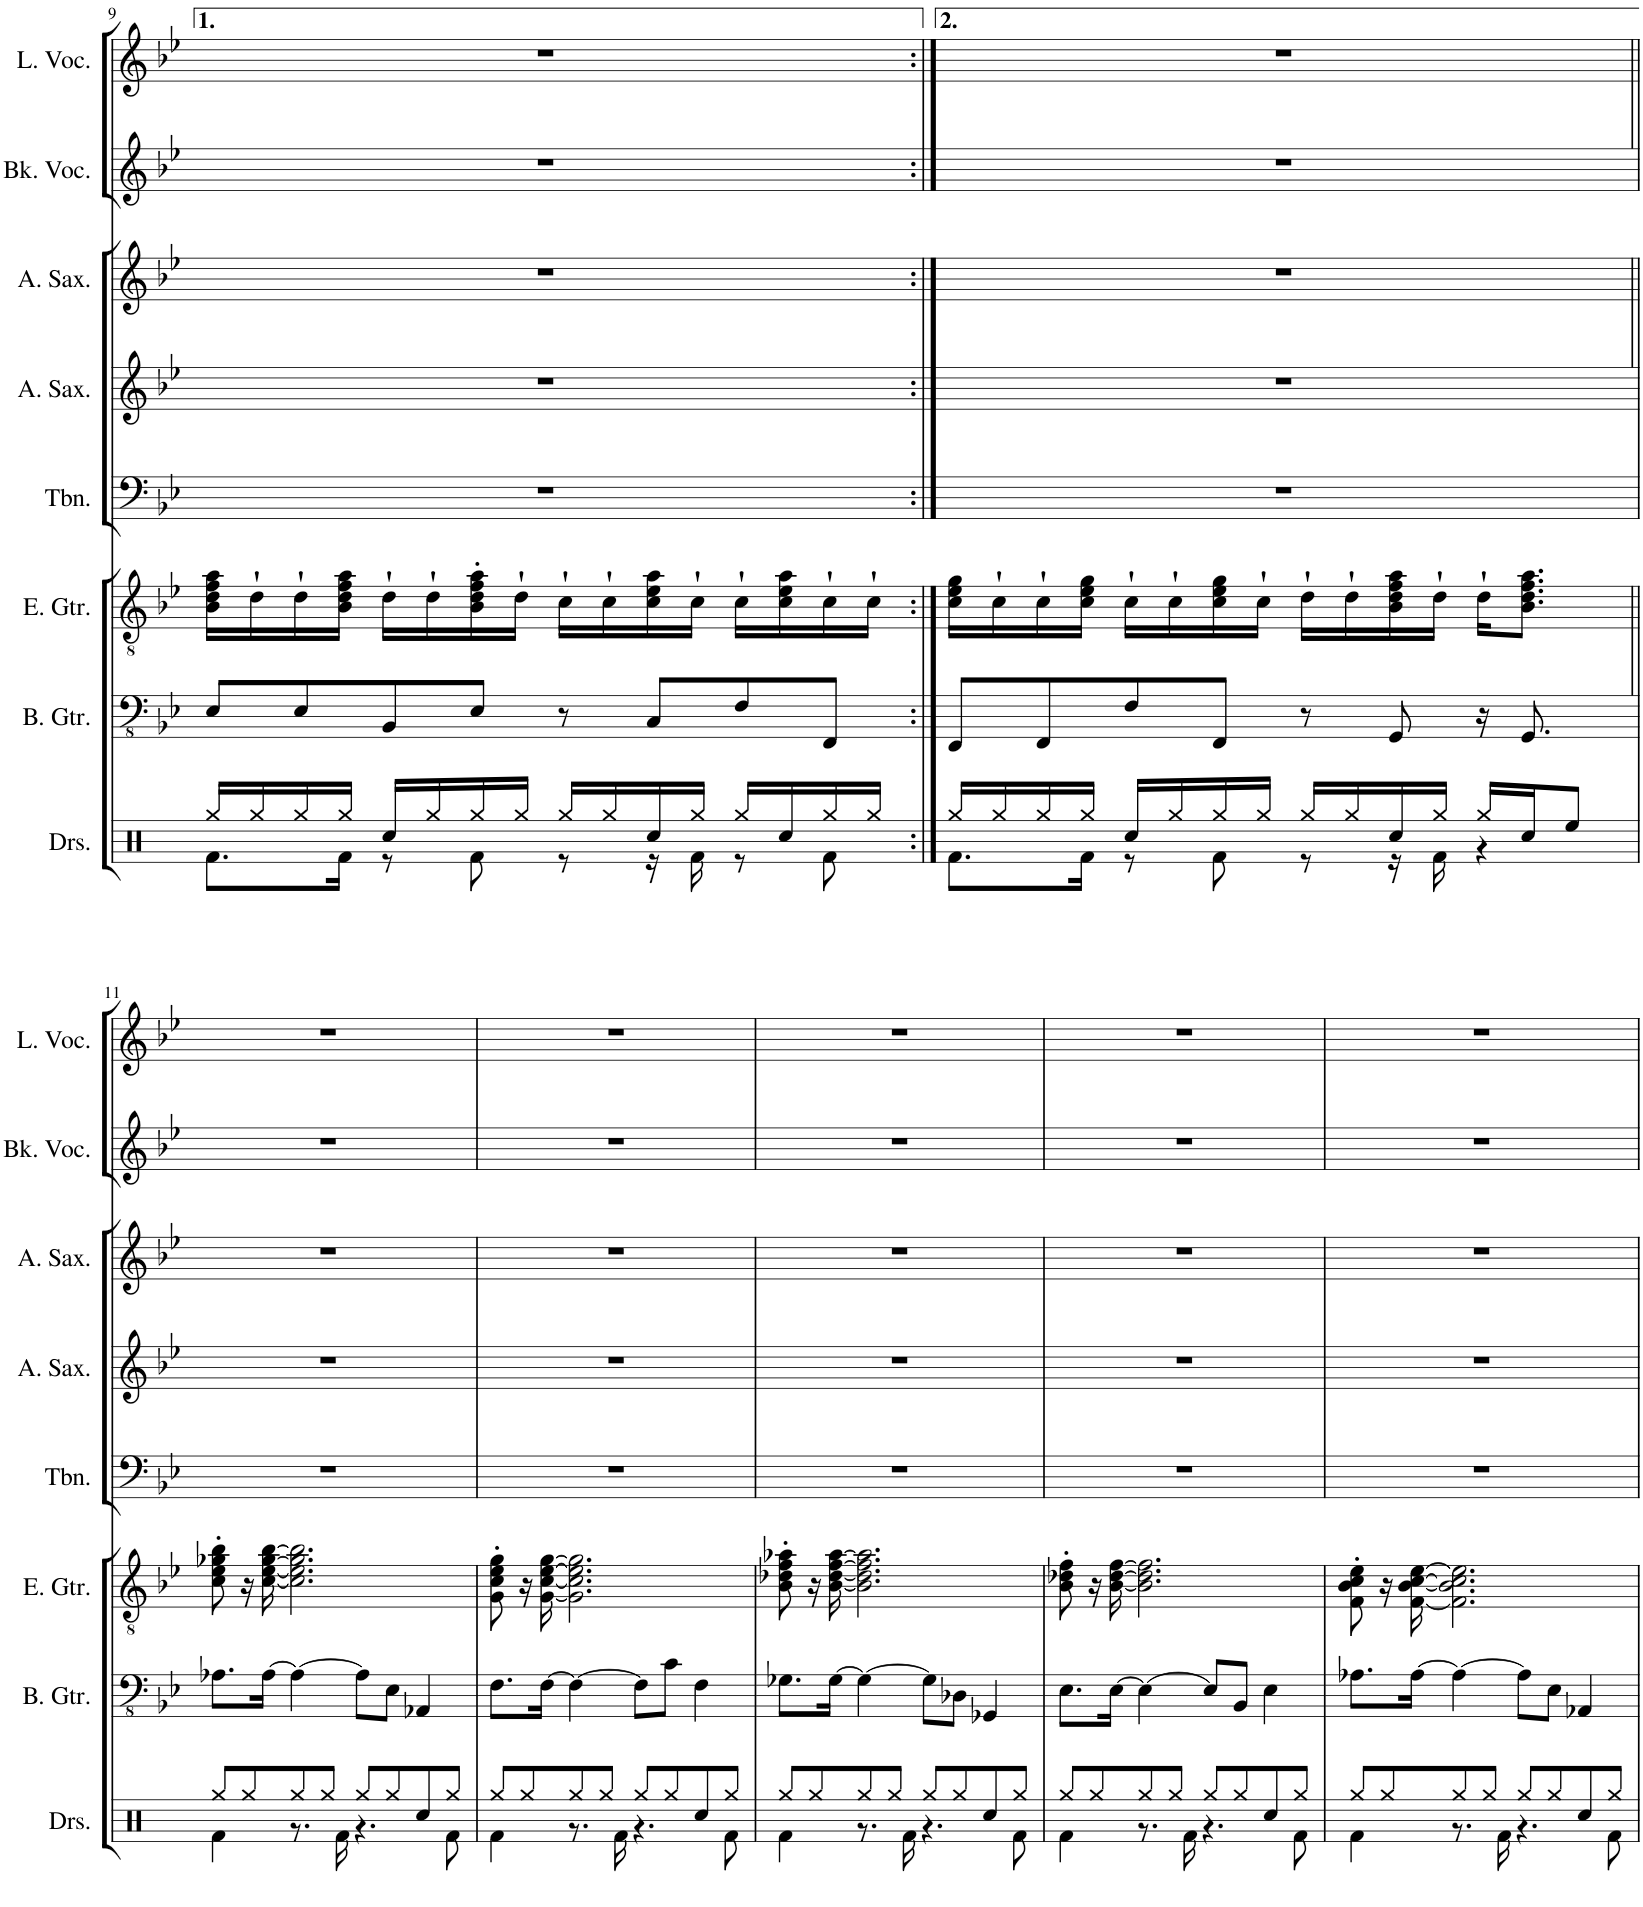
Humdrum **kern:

**kern	**kern	**kern	**kern	**kern	**kern	**kern	**kern
*part8	*part7	*part6	*part5	*part4	*part3	*part2	*part1
*staff8	*staff7	*staff6	*staff5	*staff4	*staff3	*staff2	*staff1
*I"Drumset	*I"Bass Guitar	*I"Electric Guitar	*I"Trombone	*I"Alto Saxophone	*I"Alto Saxophone	*I"Backing Vocals	*I"Lead Vocals
*I'Drs.	*I'B. Gtr.	*I'E. Gtr.	*I'Tbn.	*I'A. Sax.	*I'A. Sax.	*I'Bk. Voc.	*I'L. Voc.
!!LO:PB:g=z
*clefX	*clefFv4	*clefGv2	*clefF4	*clefG2	*clefG2	*clefG2	*clefG2
*	*	*	*	*ITrd5c9	*ITrd5c9	*	*
*k[]	*k[b-e-]	*k[b-e-]	*k[b-e-]	*k[b-e-]	*k[b-e-]	*k[b-e-]	*k[b-e-]
*M4/4	*M4/4	*M4/4	*M4/4	*M4/4	*M4/4	*M4/4	*M4/4
=9	=9	=9	=9	=9	=9	=9	=9
*^	*	*	*	*	*	*	*
16Rgg/LL	8.Rf\L	8EE-/L	16B-\ 16d\ 16f\ 16a\LL	1r	1r	1r	1r	1r
16Rgg/	.	.	16d`\	.	.	.	.	.
16Rgg/	.	8EE-/	16d`\	.	.	.	.	.
16Rgg/JJ	16Rf\Jk	.	16B-\ 16d\ 16f\ 16a\JJ	.	.	.	.	.
16Rcc/LL	8r	8BBB-/	16d`\LL	.	.	.	.	.
16Rgg/	.	.	16d`\	.	.	.	.	.
16Rgg/	8Rf\	8EE-/J	16B-\' 16d\' 16f\' 16a\'	.	.	.	.	.
16Rgg/JJ	.	.	16d`\JJ	.	.	.	.	.
16Rgg/LL	8r	8r	16c`\LL	.	.	.	.	.
16Rgg/	.	.	16c`\	.	.	.	.	.
16Rcc/	16r	8CC/L	16c\ 16e-\ 16a\	.	.	.	.	.
16Rgg/JJ	16Rf\	.	16c`\JJ	.	.	.	.	.
16Rgg/LL	8r	8FF/	16c`\LL	.	.	.	.	.
16Rcc/	.	.	16c\ 16e-\ 16a\	.	.	.	.	.
16Rgg/	8Rf\	8FFF/J	16c`\	.	.	.	.	.
16Rgg/JJ	.	.	16c`\JJ	.	.	.	.	.
=10:|!	=10:|!	=10:|!	=10:|!	=10:|!	=10:|!	=10:|!	=10:|!	=10:|!
16Rgg/LL	8.Rf\L	8FFF/L	16c\ 16e-\ 16g\LL	1r	1r	1r	1r	1r
16Rgg/	.	.	16c`\	.	.	.	.	.
16Rgg/	.	8FFF/	16c`\	.	.	.	.	.
16Rgg/JJ	16Rf\Jk	.	16c\ 16e-\ 16g\JJ	.	.	.	.	.
16Rcc/LL	8r	8FF/	16c`\LL	.	.	.	.	.
16Rgg/	.	.	16c`\	.	.	.	.	.
16Rgg/	8Rf\	8FFF/J	16c\ 16e-\ 16g\	.	.	.	.	.
16Rgg/JJ	.	.	16c`\JJ	.	.	.	.	.
16Rgg/LL	8r	8r	16d`\LL	.	.	.	.	.
16Rgg/	.	.	16d`\	.	.	.	.	.
16Rcc/	16r	8GGG/	16B-\ 16d\ 16f\ 16a\	.	.	.	.	.
16Rgg/JJ	16Rf\	.	16d`\JJ	.	.	.	.	.
16Rgg/LL	4r	16r	16d`\KL	.	.	.	.	.
16Rcc/J	.	8.GGG/	8.B-\ 8.d\ 8.f\ 8.a\J	.	.	.	.	.
8Ree/J	.	.	.	.	.	.	.	.
!!LO:LB:g=z
=11||	=11||	=11||	=11||	=11||	=11||	=11||	=11||	=11||
8Rgg/L	4Rf\	8.AA-X\L	8c\' 8e-\' 8g-X\' 8b-\'	1r	1r	1r	1r	1r
8Rgg/	.	.	16r	.	.	.	.	.
.	.	[16AA-\Jk	[16c\ [16e-\ [16g-\ [16b-\	.	.	.	.	.
8Rgg/	8.r	4AA-\_	2.c\] 2.e-\] 2.g-\] 2.b-\]	.	.	.	.	.
8Rgg/J	.	.	.	.	.	.	.	.
.	16Rf\	.	.	.	.	.	.	.
8Rgg/L	4.r	8AA-\L]	.	.	.	.	.	.
8Rgg/	.	8EE-\J	.	.	.	.	.	.
8Rcc/	.	4AAA-X/	.	.	.	.	.	.
8Rgg/J	8Rf\	.	.	.	.	.	.	.
=12	=12	=12	=12	=12	=12	=12	=12	=12
8Rgg/L	4Rf\	8.FF\L	8G\' 8c\' 8e-\' 8g\'	1r	1r	1r	1r	1r
8Rgg/	.	.	16r	.	.	.	.	.
.	.	[16FF\Jk	[16G\ [16c\ [16e-\ [16g\	.	.	.	.	.
8Rgg/	8.r	4FF\_	2.G\] 2.c\] 2.e-\] 2.g\]	.	.	.	.	.
8Rgg/J	.	.	.	.	.	.	.	.
.	16Rf\	.	.	.	.	.	.	.
8Rgg/L	4.r	8FF\L]	.	.	.	.	.	.
8Rgg/	.	8C\J	.	.	.	.	.	.
8Rcc/	.	4FF\	.	.	.	.	.	.
8Rgg/J	8Rf\	.	.	.	.	.	.	.
=13	=13	=13	=13	=13	=13	=13	=13	=13
8Rgg/L	4Rf\	8.GG-X\L	8B-\' 8d-X\' 8f\' 8a-X\'	1r	1r	1r	1r	1r
8Rgg/	.	.	16r	.	.	.	.	.
.	.	[16GG-\Jk	[16B-\ [16d-\ [16f\ [16a-\	.	.	.	.	.
8Rgg/	8.r	4GG-\_	2.B-\] 2.d-\] 2.f\] 2.a-\]	.	.	.	.	.
8Rgg/J	.	.	.	.	.	.	.	.
.	16Rf\	.	.	.	.	.	.	.
8Rgg/L	4.r	8GG-\L]	.	.	.	.	.	.
8Rgg/	.	8DD-X\J	.	.	.	.	.	.
8Rcc/	.	4GGG-X/	.	.	.	.	.	.
8Rgg/J	8Rf\	.	.	.	.	.	.	.
=14	=14	=14	=14	=14	=14	=14	=14	=14
8Rgg/L	4Rf\	8.EE-\L	8B-\' 8d-X\' 8f\'	1r	1r	1r	1r	1r
8Rgg/	.	.	16r	.	.	.	.	.
.	.	[16EE-\Jk	[16B-\ [16d-\ [16f\	.	.	.	.	.
8Rgg/	8.r	4EE-\_	2.B-\] 2.d-\] 2.f\]	.	.	.	.	.
8Rgg/J	.	.	.	.	.	.	.	.
.	16Rf\	.	.	.	.	.	.	.
8Rgg/L	4.r	8EE-/L]	.	.	.	.	.	.
8Rgg/	.	8BBB-/J	.	.	.	.	.	.
8Rcc/	.	4EE-\	.	.	.	.	.	.
8Rgg/J	8Rf\	.	.	.	.	.	.	.
=15	=15	=15	=15	=15	=15	=15	=15	=15
8Rgg/L	4Rf\	8.AA-X\L	8F\' 8B-\' 8c\' 8e-\'	1r	1r	1r	1r	1r
8Rgg/	.	.	16r	.	.	.	.	.
.	.	[16AA-\Jk	[16F\ [16B-\ [16c\ [16e-\	.	.	.	.	.
8Rgg/	8.r	4AA-\_	2.F\] 2.B-\] 2.c\] 2.e-\]	.	.	.	.	.
8Rgg/J	.	.	.	.	.	.	.	.
.	16Rf\	.	.	.	.	.	.	.
8Rgg/L	4.r	8AA-\L]	.	.	.	.	.	.
8Rgg/	.	8EE-\J	.	.	.	.	.	.
8Rcc/	.	4AAA-X/	.	.	.	.	.	.
8Rgg/J	8Rf\	.	.	.	.	.	.	.
*v	*v	*	*	*	*	*	*	*
=	=	=	=	=	=	=	=
*-	*-	*-	*-	*-	*-	*-	*-
